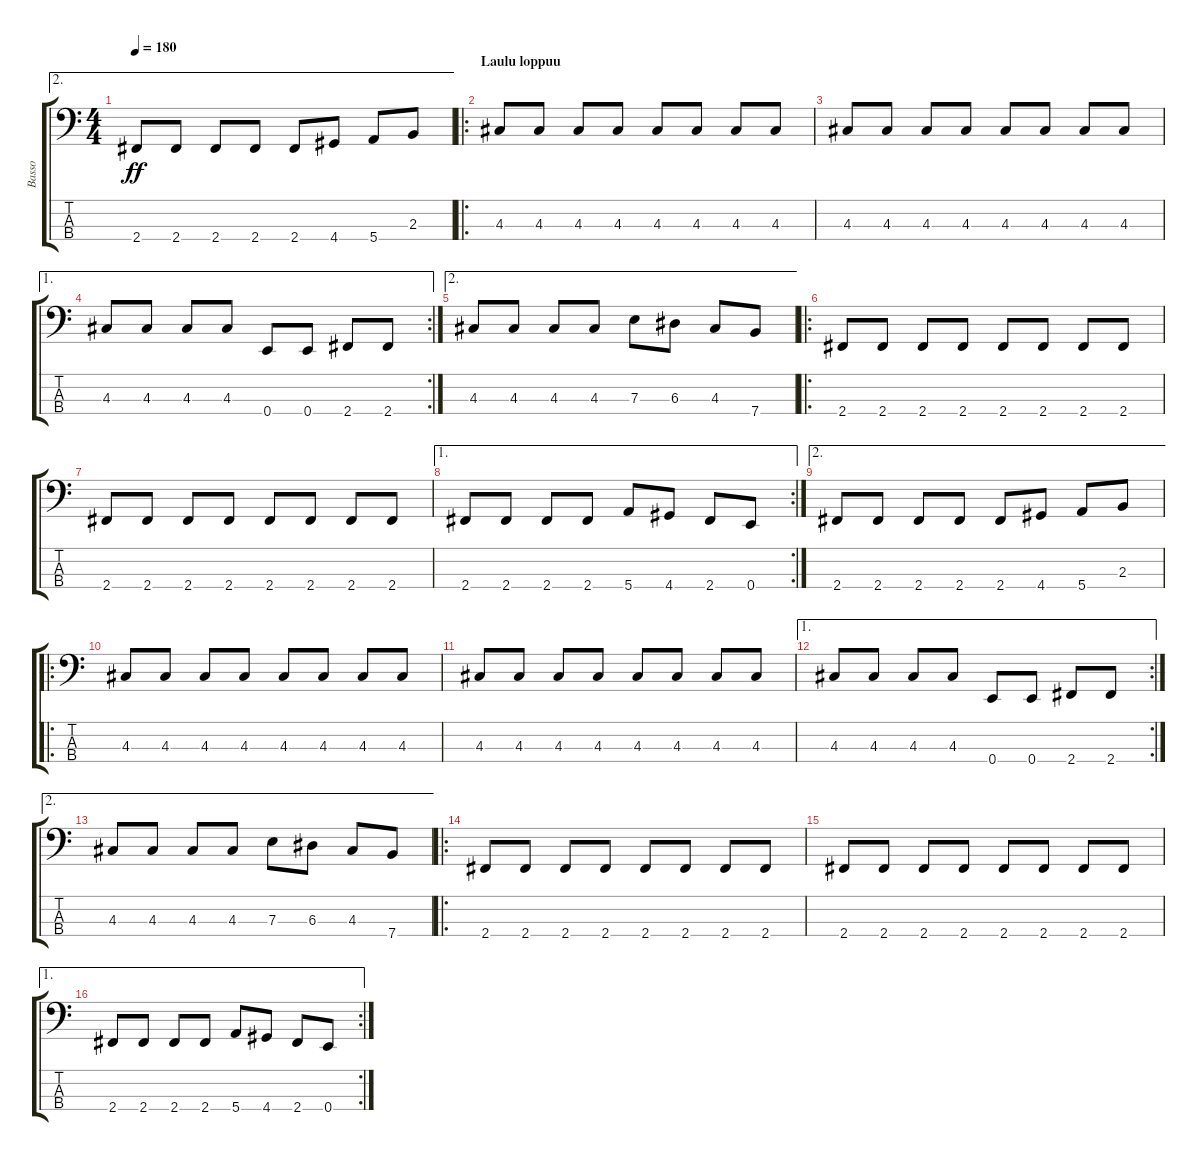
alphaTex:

\track ("Basso" "Basso") {instrument electricbassfinger}
\staff {score tabs}
\tuning (G2 D2 A1 E1) {hide}
\ae 2
\ts (4 4)
\tempo 180
\clef f4
\ks c
2.4.8{dy ff} 2.4.8 2.4.8 2.4.8 2.4.8 4.4.8 5.4.8 2.3.8 |
\ro
\section ("" "Laulu loppuu")
4.3.8 4.3.8 4.3.8 4.3.8 4.3.8 4.3.8 4.3.8 4.3.8 |
4.3.8 4.3.8 4.3.8 4.3.8 4.3.8 4.3.8 4.3.8 4.3.8 |
\ae 1
\rc 2
4.3.8 4.3.8 4.3.8 4.3.8 0.4.8 0.4.8 2.4.8 2.4.8 |
\ae 2
4.3.8 4.3.8 4.3.8 4.3.8 7.3.8 6.3.8 4.3.8 7.4.8 |
\ro
2.4.8 2.4.8 2.4.8 2.4.8 2.4.8 2.4.8 2.4.8 2.4.8 |
2.4.8 2.4.8 2.4.8 2.4.8 2.4.8 2.4.8 2.4.8 2.4.8 |
\ae 1
\rc 2
2.4.8 2.4.8 2.4.8 2.4.8 5.4.8 4.4.8 2.4.8 0.4.8 |
\ae 2
2.4.8 2.4.8 2.4.8 2.4.8 2.4.8 4.4.8 5.4.8 2.3.8 |
\ro
4.3.8 4.3.8 4.3.8 4.3.8 4.3.8 4.3.8 4.3.8 4.3.8 |
4.3.8 4.3.8 4.3.8 4.3.8 4.3.8 4.3.8 4.3.8 4.3.8 |
\ae 1
\rc 2
4.3.8 4.3.8 4.3.8 4.3.8 0.4.8 0.4.8 2.4.8 2.4.8 |
\ae 2
4.3.8 4.3.8 4.3.8 4.3.8 7.3.8 6.3.8 4.3.8 7.4.8 |
\ro
2.4.8 2.4.8 2.4.8 2.4.8 2.4.8 2.4.8 2.4.8 2.4.8 |
2.4.8 2.4.8 2.4.8 2.4.8 2.4.8 2.4.8 2.4.8 2.4.8 |
\ae 1
\rc 2
2.4.8 2.4.8 2.4.8 2.4.8 5.4.8 4.4.8 2.4.8 0.4.8
